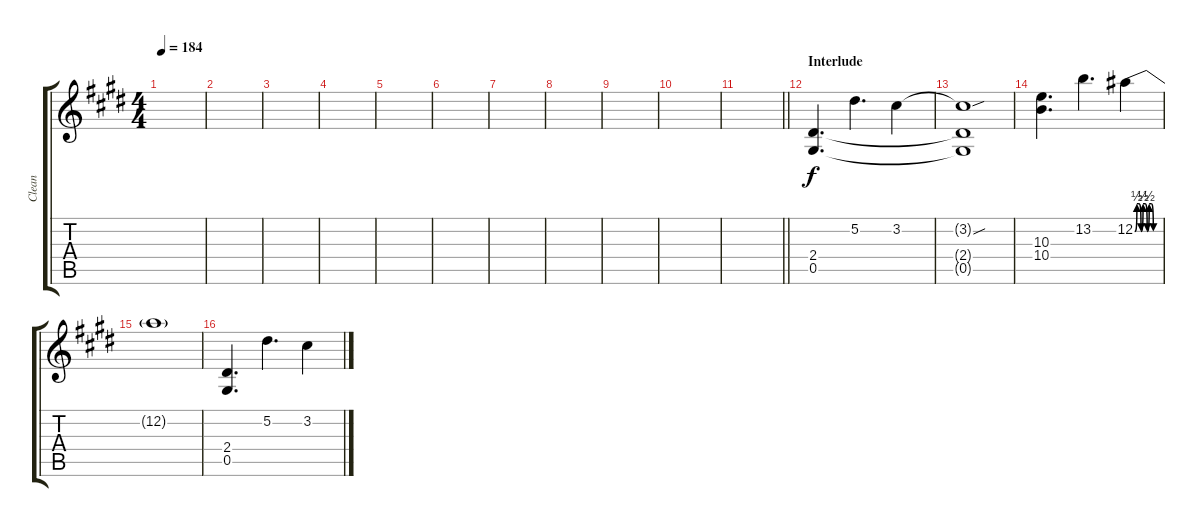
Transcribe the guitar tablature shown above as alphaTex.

\track ("Clean" "Clean") {instrument electricguitarjazz}
\staff {score tabs}
\tuning (Eb4 Bb3 Gb3 Db3 Ab2 Db2) {hide}
\ts (4 4)
\tempo 184
\clef g2
\ks c#minor
|
|
|
|
|
|
|
|
|
|
\barLineRight lightlight
|
\section ("" "Interlude")
(2.4 0.5).4{d} 5.2.4{d} 3.2.4 |
(3.2{sou t} 2.4{t} 0.5{t}).1 |
(10.3 10.4).4{d} 13.2.4{d} 12.2{be (custom 0 0 5 2 10 2 15 0 20 2 25 2 30 0 35 2 40 2 45 0 60 0)}.4 |
12.2{t}.1 |
(2.4 0.5).4{d} 5.2.4{d} 3.2.4
